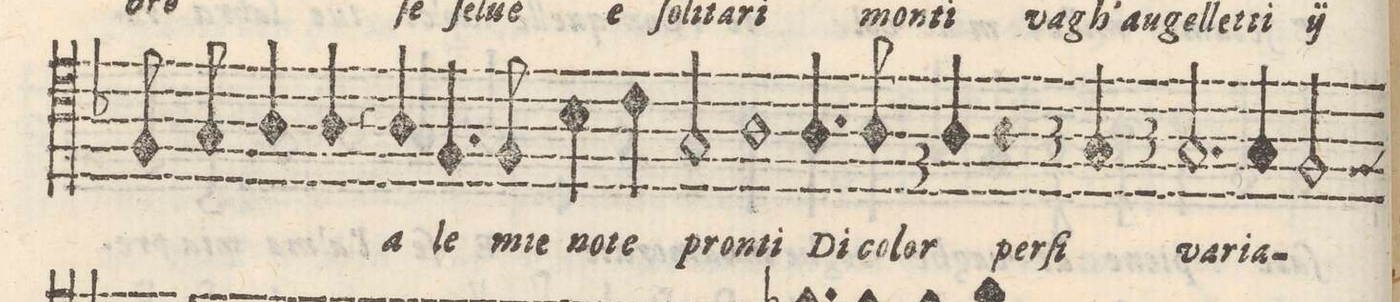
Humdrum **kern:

**kern	**text
*I"TENORE	*
*clefC4	*
*k[b-]	*
*met(C)	*
*M4/4	*
8F/	au-
8G/	-ge-
4A/	-llet-
4A/	-ti
*	*Xij
=20-	=20-
4r	.
4A/	a
4.F/	le
8F/	mie
=21-	=21-
4B-\	no-
4c\	-te
2G/	pron-
=22-	=22-
1A	-ti
=23-	=23-
4.A/	Di
*col	*
8A/	co-
4A/	-lor
1A	per
*Xcol	*
4G/	ſi
*M3/1	*
*met(3)	*
2.G/	va-
4G/	-ria-
=24-	=24-
2F/	-t'
*-	*-
